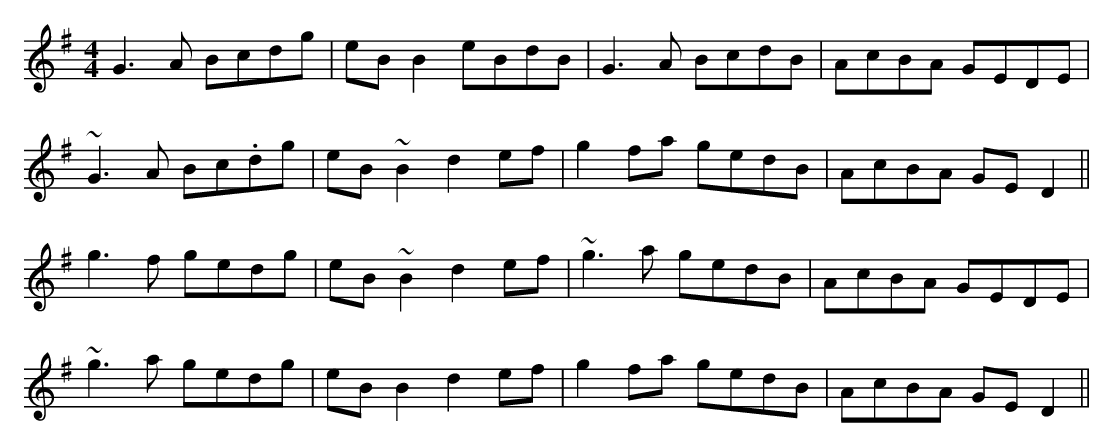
X:1
M:4/4
K:G
G3A Bcdg |eB B2 eBdB|G3A BcdB|AcBA GEDE|
~G3A Bc.dg|eB ~B2 d2ef|g2fa gedB|AcBA GED2||
 g3f gedg |eB ~B2 d2ef|~g3a gedB|AcBA GEDE|
~g3a gedg |eB B2 d2ef|g2fa gedB|AcBA GE D2||
